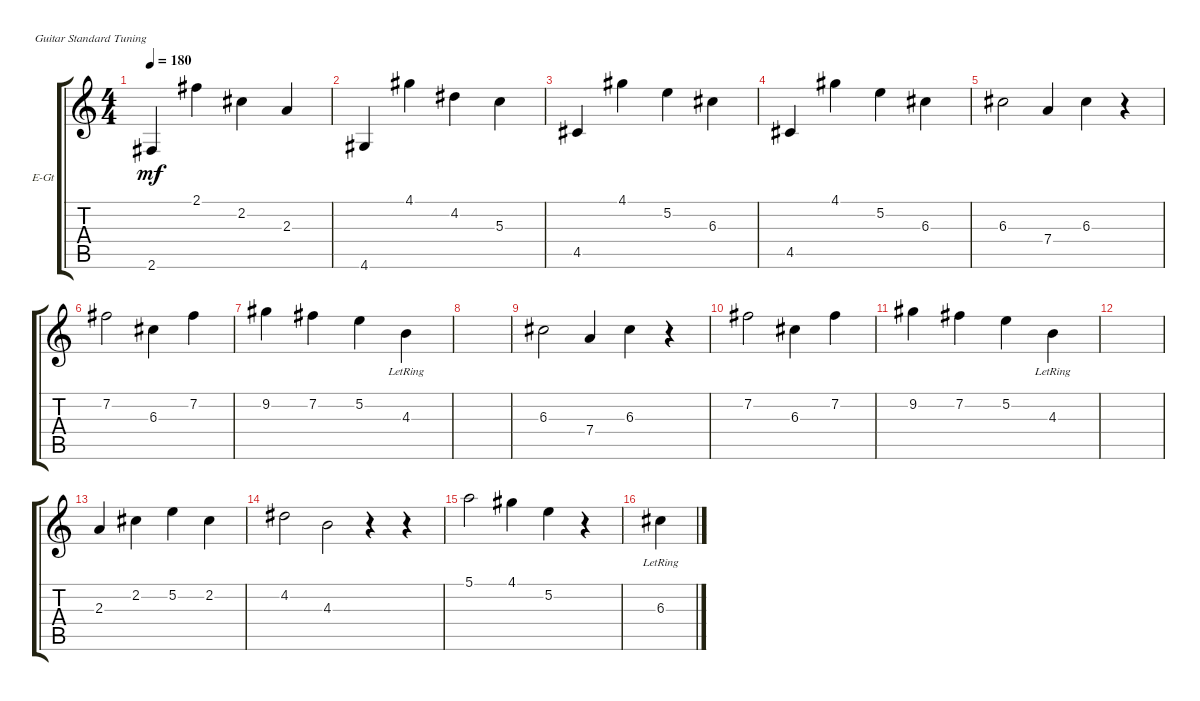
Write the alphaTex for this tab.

\defaultSystemsLayout 4
\bracketExtendMode groupsimilarinstruments
\firstSystemTrackNameOrientation horizontal
\otherSystemsTrackNameOrientation horizontal
\track ("перебор и соло" "E-Gt") {instrument electricguitarclean}
\staff {score tabs}
\tuning (E4 B3 G3 D3 A2 E2)
\ts (4 4)
\tempo 180
\clef g2
\ks c
2.6.4{dy mf} 2.1.4 2.2.4 2.3.4 |
4.6.4 4.1.4 4.2.4 5.3.4 |
4.5.4 4.1.4 5.2.4 6.3.4 |
4.5.4 4.1.4 5.2.4 6.3.4 |
6.3.2 7.4.4 6.3.4 r.4 |
7.2.2 6.3.4 7.2.4 |
9.2.4 7.2.4 5.2.4 4.3{lr}.4 |
|
6.3.2 7.4.4 6.3.4 r.4 |
7.2.2 6.3.4 7.2.4 |
9.2.4 7.2.4 5.2.4 4.3{lr}.4 |
|
2.3.4 2.2.4 5.2.4 2.2.4 |
4.2.2 4.3.2 r.4 r.4 |
5.1.2 4.1.4 5.2.4 r.4 |
6.3{lr}.4
